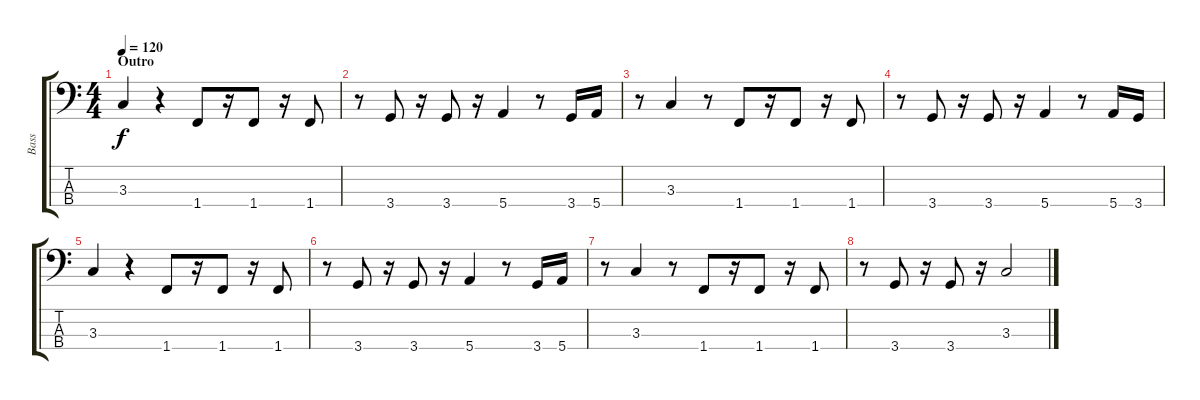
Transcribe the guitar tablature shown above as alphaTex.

\track ("Bass" "Bass") {instrument synthbass2}
\staff {score tabs}
\tuning (G2 D2 A1 E1) {hide}
\ts (4 4)
\section ("" "Outro")
\tempo 120
\clef f4
\ks c
3.3.4{dy f} r.4 1.4.8 r.16 1.4.8 r.16 1.4.8 |
r.8 3.4.8 r.16 3.4.8 r.16 5.4.4 r.8 3.4.16 5.4.16 |
r.8 3.3.4 r.8 1.4.8 r.16 1.4.8 r.16 1.4.8 |
r.8 3.4.8 r.16 3.4.8 r.16 5.4.4 r.8 5.4.16 3.4.16 |
3.3.4 r.4 1.4.8 r.16 1.4.8 r.16 1.4.8 |
r.8 3.4.8 r.16 3.4.8 r.16 5.4.4 r.8 3.4.16 5.4.16 |
r.8 3.3.4 r.8 1.4.8 r.16 1.4.8 r.16 1.4.8 |
r.8 3.4.8 r.16 3.4.8 r.16 3.3.2
